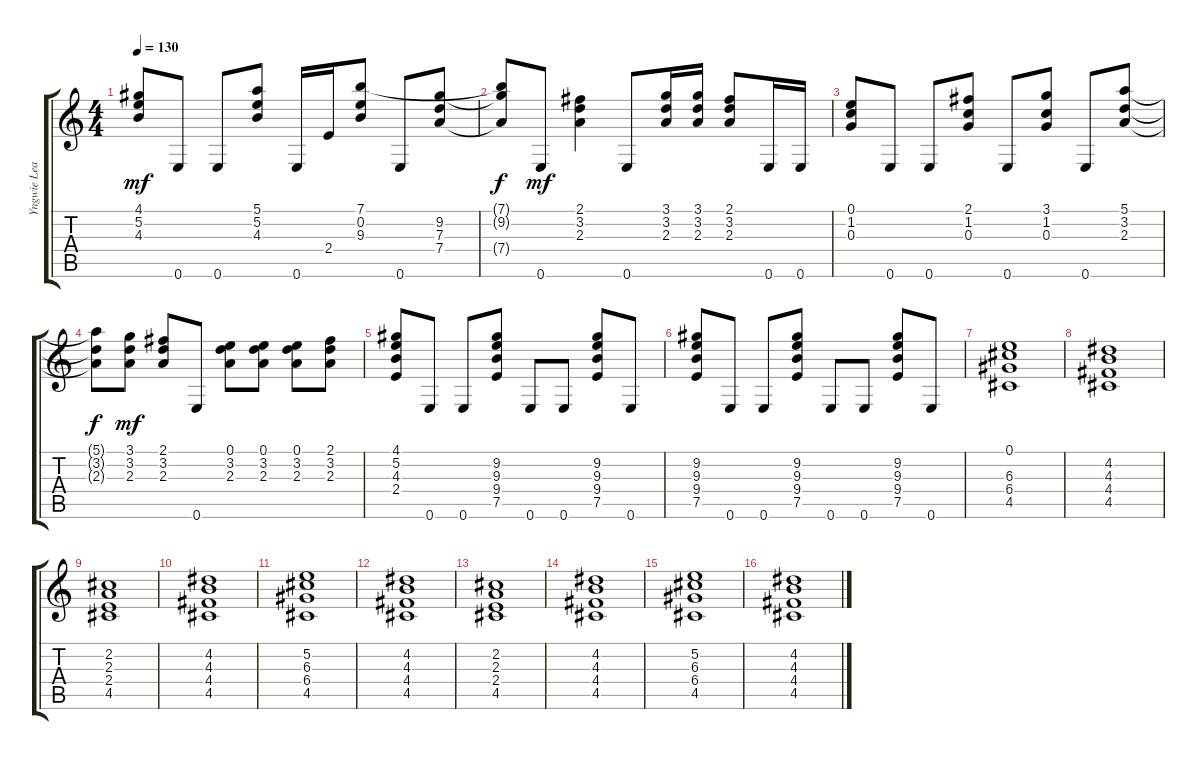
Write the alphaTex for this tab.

\track ("Yngwie Lead" "Yngwie Lea") {instrument overdrivenguitar}
\staff {score tabs}
\tuning (E4 B3 G3 D3 A2 E2) {hide}
\ts (4 4)
\tempo 130
\clef g2
\ks c
(4.1 5.2 4.3).8{dy mf} 0.6.8 0.6.8 (5.1 5.2 4.3).8 0.6.16 2.4.16 (7.1 0.2 9.3).8 0.6.8 (9.2 7.3 7.4).8 |
(7.1{t} 9.2{t} 7.4{t}).8{dy f} 0.6.8{dy mf} (2.1 3.2 2.3).4 0.6.8 (3.1 3.2 2.3).16 (3.1 3.2 2.3).16 (2.1 3.2 2.3).8 0.6.16 0.6.16 |
(0.1 1.2 0.3).8 0.6.8 0.6.8 (2.1 1.2 0.3).8 0.6.8 (3.1 1.2 0.3).8 0.6.8 (5.1 3.2 2.3).8 |
(5.1{t} 3.2{t} 2.3{t}).8{dy f} (3.1 3.2 2.3).8{dy mf} (2.1 3.2 2.3).8 0.6.8 (0.1 3.2 2.3).8 (0.1 3.2 2.3).8 (0.1 3.2 2.3).8 (2.1 3.2 2.3).8 |
(4.1 5.2 4.3 2.4).8 0.6.8 0.6.8 (9.2 9.3 9.4 7.5).8 0.6.8 0.6.8 (9.2 9.3 9.4 7.5).8 0.6.8 |
(9.2 9.3 9.4 7.5).8 0.6.8 0.6.8 (9.2 9.3 9.4 7.5).8 0.6.8 0.6.8 (9.2 9.3 9.4 7.5).8 0.6.8 |
(0.1 6.3 6.4 4.5).1 |
(4.2 4.3 4.4 4.5).1 |
(2.2 2.3 2.4 4.5).1 |
(4.2 4.3 4.4 4.5).1 |
(5.2 6.3 6.4 4.5).1 |
(4.2 4.3 4.4 4.5).1 |
(2.2 2.3 2.4 4.5).1 |
(4.2 4.3 4.4 4.5).1 |
(5.2 6.3 6.4 4.5).1 |
(4.2 4.3 4.4 4.5).1
